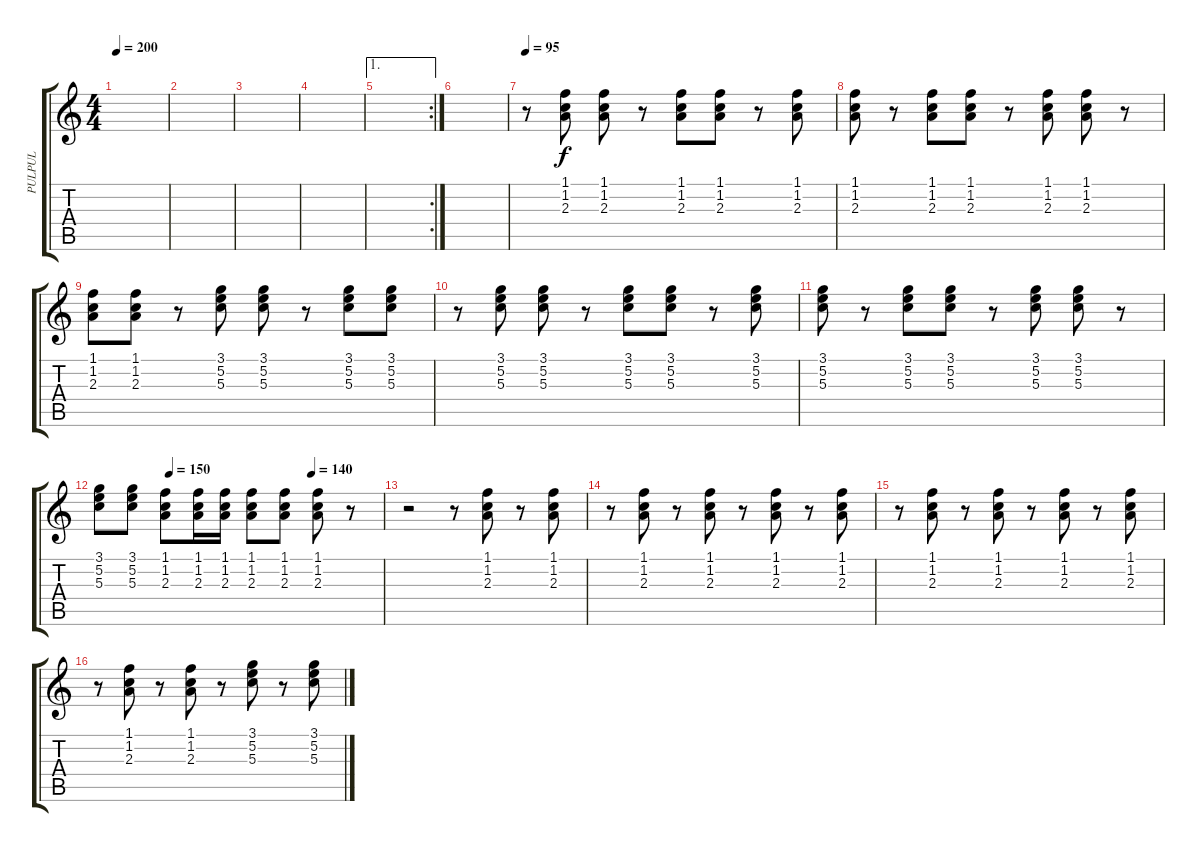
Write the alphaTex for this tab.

\track ("PULPUL" "PULPUL") {instrument electricguitarclean}
\staff {score tabs}
\tuning (E4 B3 G3 D3 A2 E2) {hide}
\ts (4 4)
\tempo 200
\clef g2
\ks c
|
|
|
|
\ae 1
\rc 2
|
|
\tempo 95
r.8 (1.1 1.2 2.3).8 (1.1 1.2 2.3).8 r.8 (1.1 1.2 2.3).8 (1.1 1.2 2.3).8 r.8 (1.1 1.2 2.3).8 |
(1.1 1.2 2.3).8 r.8 (1.1 1.2 2.3).8 (1.1 1.2 2.3).8 r.8 (1.1 1.2 2.3).8 (1.1 1.2 2.3).8 r.8 |
(1.1 1.2 2.3).8 (1.1 1.2 2.3).8 r.8 (3.1 5.2 5.3).8 (3.1 5.2 5.3).8 r.8 (3.1 5.2 5.3).8 (3.1 5.2 5.3).8 |
r.8 (3.1 5.2 5.3).8 (3.1 5.2 5.3).8 r.8 (3.1 5.2 5.3).8 (3.1 5.2 5.3).8 r.8 (3.1 5.2 5.3).8 |
(3.1 5.2 5.3).8 r.8 (3.1 5.2 5.3).8 (3.1 5.2 5.3).8 r.8 (3.1 5.2 5.3).8 (3.1 5.2 5.3).8 r.8 |
\tempo (150 0.25)
\tempo (140 0.75)
(3.1 5.2 5.3).8 (3.1 5.2 5.3).8 (1.1 1.2 2.3).8 (1.1 1.2 2.3).16 (1.1 1.2 2.3).16 (1.1 1.2 2.3).8 (1.1 1.2 2.3).8 (1.1 1.2 2.3).8 r.8 |
r.2 r.8 (1.1 1.2 2.3).8 r.8 (1.1 1.2 2.3).8 |
r.8 (1.1 1.2 2.3).8 r.8 (1.1 1.2 2.3).8 r.8 (1.1 1.2 2.3).8 r.8 (1.1 1.2 2.3).8 |
r.8 (1.1 1.2 2.3).8 r.8 (1.1 1.2 2.3).8 r.8 (1.1 1.2 2.3).8 r.8 (1.1 1.2 2.3).8 |
r.8 (1.1 1.2 2.3).8 r.8 (1.1 1.2 2.3).8 r.8 (3.1 5.2 5.3).8 r.8 (3.1 5.2 5.3).8
